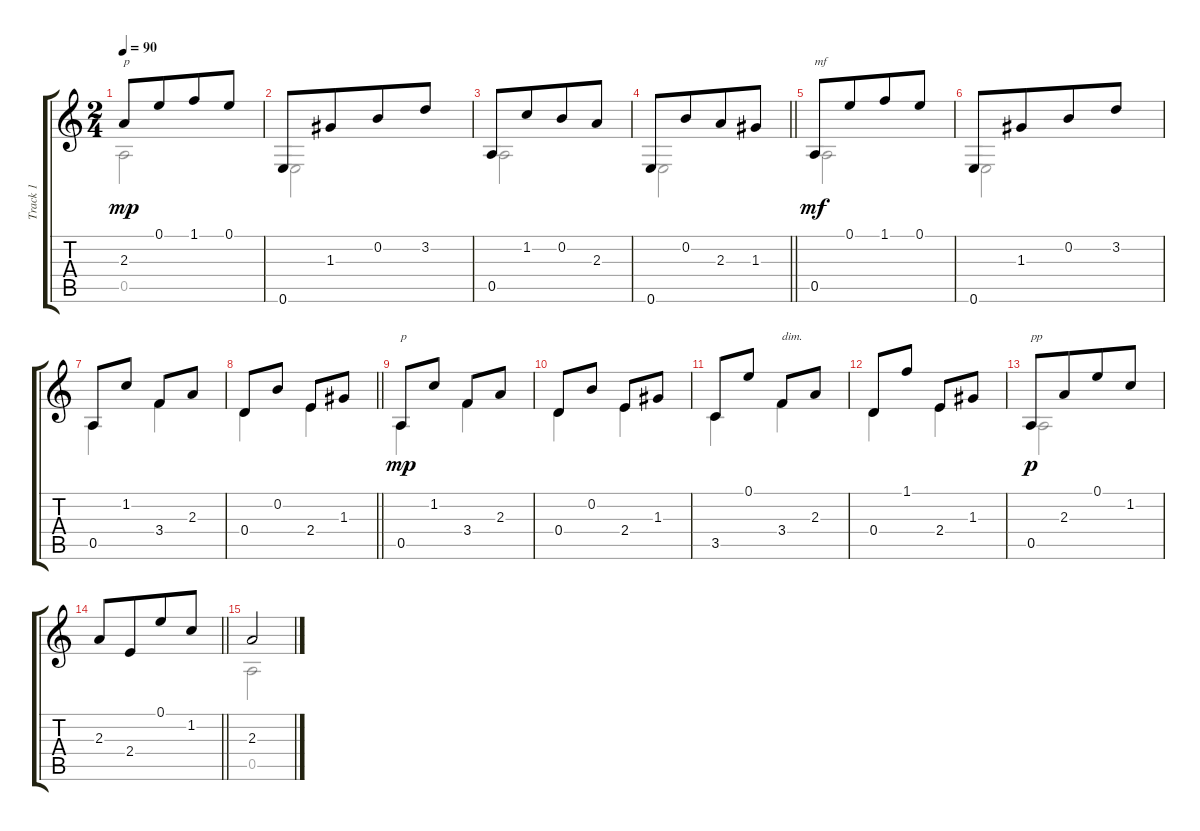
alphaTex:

\track ("Track 1" "Track 1") {instrument acousticguitarsteel}
\staff {score tabs}
\tuning (E4 B3 G3 D3 A2 E2) {hide}
\voice
\ts (2 4)
\tempo 90
\clef g2
\ks aminor
2.3.8{txt "p" dy mp volume 15} 0.1.8{beam merge} 1.1.8 0.1.8 |
0.6.8 1.3.8{beam merge} 0.2.8 3.2.8 |
0.5.8 1.2.8{beam merge} 0.2.8 2.3.8 |
\barLineRight lightlight
0.6.8 0.2.8{beam merge} 2.3.8 1.3.8 |
0.5.8{txt "mf" dy mf} 0.1.8{beam merge} 1.1.8 0.1.8 |
0.6.8 1.3.8{beam merge} 0.2.8 3.2.8 |
0.5.8 1.2.8 3.4.8 2.3.8 |
\barLineRight lightlight
0.4.8 0.2.8 2.4.8 1.3.8 |
0.5.8{txt "p" dy mp} 1.2.8 3.4.8 2.3.8 |
0.4.8 0.2.8 2.4.8 1.3.8 |
3.5.8 0.1.8 3.4.8{txt "dim." volume 6} 2.3.8 |
0.4.8 1.1.8 2.4.8 1.3.8 |
0.5.8{txt "pp" dy p} 2.3.8{beam merge} 0.1.8 1.2.8 |
\barLineRight lightlight
2.3.8{beam Up} 2.4.8{beam Up beam merge} 0.1.8{beam Up} 1.2.8{beam Up} |
2.3.2
\voice
\clef g2
\ottava regular
\simile none
\ks aminor
0.5.2{dy mp} |
0.6.2 |
0.5.2 |
\barLineRight lightlight
0.6.2 |
0.5.2{dy mf} |
0.6.2 |
0.5.4 3.4.4 |
\barLineRight lightlight
0.4.4 2.4.4 |
0.5.4{dy mp} 3.4.4 |
0.4.4 2.4.4 |
3.5.4 3.4.4 |
0.4.4 2.4.4 |
0.5.2{dy p} |
\barLineRight lightlight
|
0.5.2
